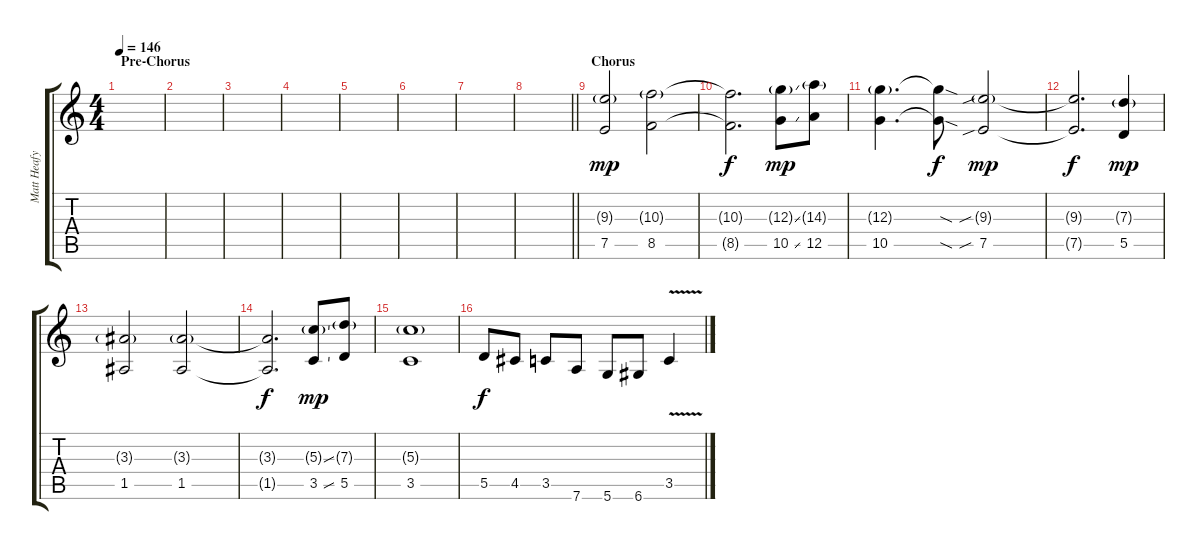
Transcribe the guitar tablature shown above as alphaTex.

\track ("Matt Heafy Solo I" "Matt Heafy") {instrument distortionguitar}
\staff {score tabs}
\tuning (E4 B3 G3 D3 A2 D2) {hide}
\ts (4 4)
\section ("" "Pre-Chorus")
\tempo 146
\clef g2
\ks c
|
|
|
|
|
|
|
\barLineRight lightlight
|
\section ("" "Chorus")
(9.3{g} 7.5).2{dy mp} (10.3{g} 8.5).2 |
(10.3{t} 8.5{t}).2{d dy f} (12.3{ss g} 10.5{ss}).8{dy mp} (14.3{g} 12.5).8 |
(12.3{g} 10.5).4{d} (12.3{sod t} 10.5{sod t}).8{dy f} (9.3{sib g} 7.5{sib}).2{dy mp} |
(9.3{t} 7.5{t}).2{d dy f} (7.3{g} 5.5).4{dy mp} |
(3.3{g} 1.5).2 (3.3{g} 1.5).2 |
(3.3{t} 1.5{t}).2{d dy f} (5.3{ss g} 3.5{ss}).8{dy mp} (7.3{g} 5.5).8 |
(5.3{g} 3.5).1 |
5.5.8{dy f} 4.5.8 3.5.8 7.6.8 5.6.8 6.6.8 3.5{v}.4
